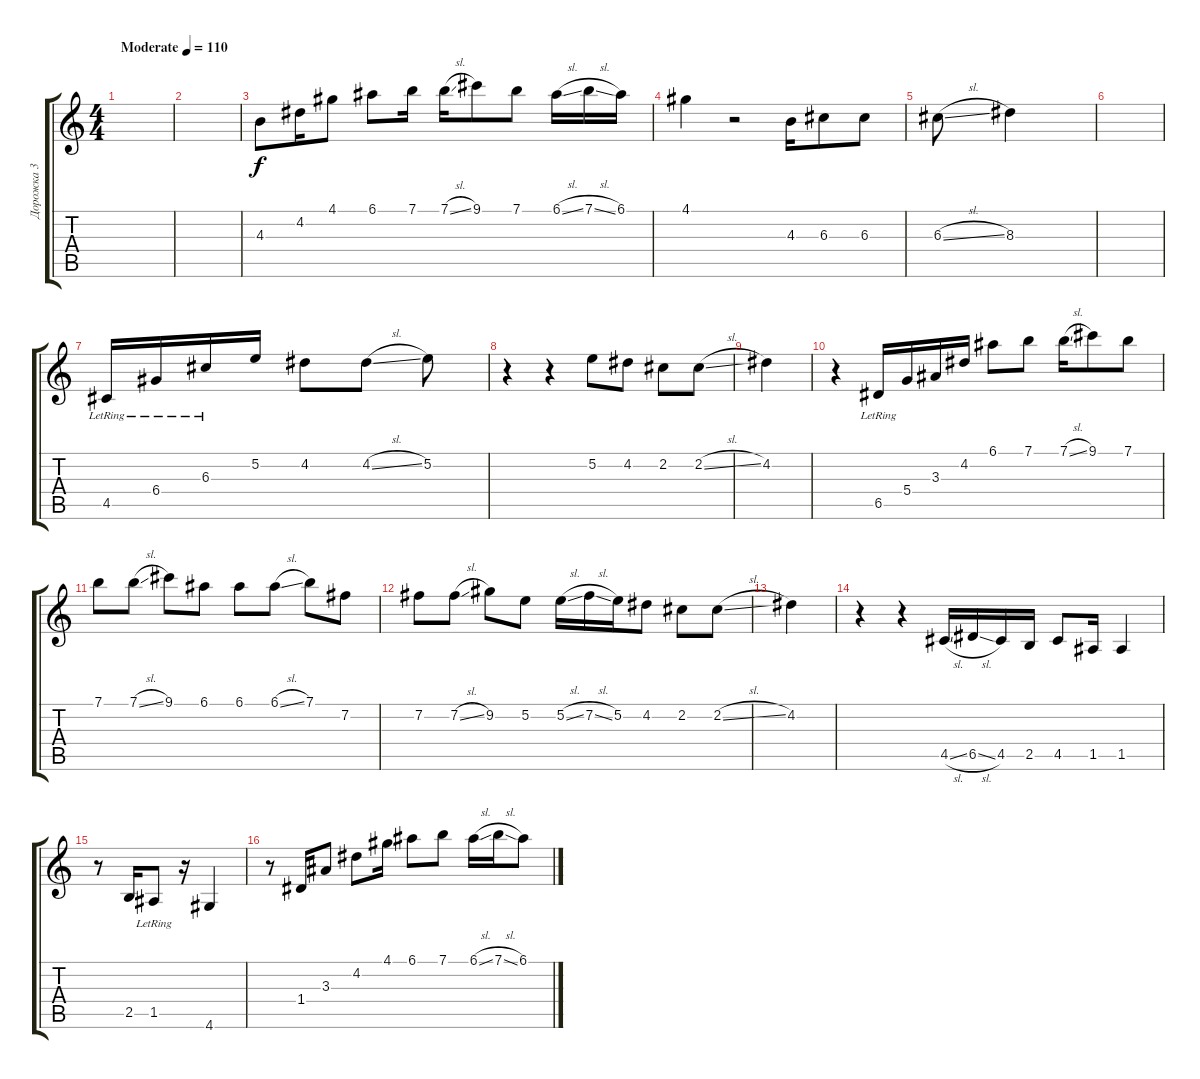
\track ("Дорожка 3" "Дорожка 3") {instrument acousticguitarsteel}
\staff {score tabs}
\tuning (E4 B3 G3 D3 A2 E2) {hide}
\ts (4 4)
\tempo (110 "Moderate")
\clef g2
\ks c
|
|
4.3.8 4.2.16 4.1.8 6.1.8 7.1.16 7.1{sl}.16 9.1.8 7.1.8 6.1{sl}.16 7.1{sl}.16 6.1.16 |
4.1.4 r.2 4.3.16 6.3.8 6.3.8 |
6.3{sl}.8 8.3.4 |
|
4.5{lr}.16 6.4{lr}.16 6.3{lr}.16 5.2.16 4.2.8 4.2{sl}.8 5.2.8 |
r.4 r.4 5.2.8 4.2.8 2.2.8 2.2{sl}.8 |
4.2.4 |
r.4 6.5{lr}.16 5.4.16 3.3.16 4.2.16 6.1.8 7.1.8 7.1{sl}.16 9.1.8 7.1.8 |
7.1.8 7.1{sl}.8 9.1.8 6.1.8 6.1.8 6.1{sl}.8 7.1.8 7.2.8 |
7.2.8 7.2{sl}.8 9.2.8 5.2.8 5.2{sl}.16 7.2{sl}.16 5.2.16 4.2.8 2.2.8 2.2{sl}.8 |
4.2.4 |
r.4 r.4 4.5{sl}.16 6.5{sl}.16 4.5.16 2.5.16 4.5.8 1.5.16 1.5.4 |
r.8 2.5.16 1.5{lr}.8 r.16 4.6.4 |
r.8 1.4.16 3.3.8 4.2.8 4.1.16 6.1.8 7.1.8 6.1{sl}.16 7.1{sl}.16 6.1.8
